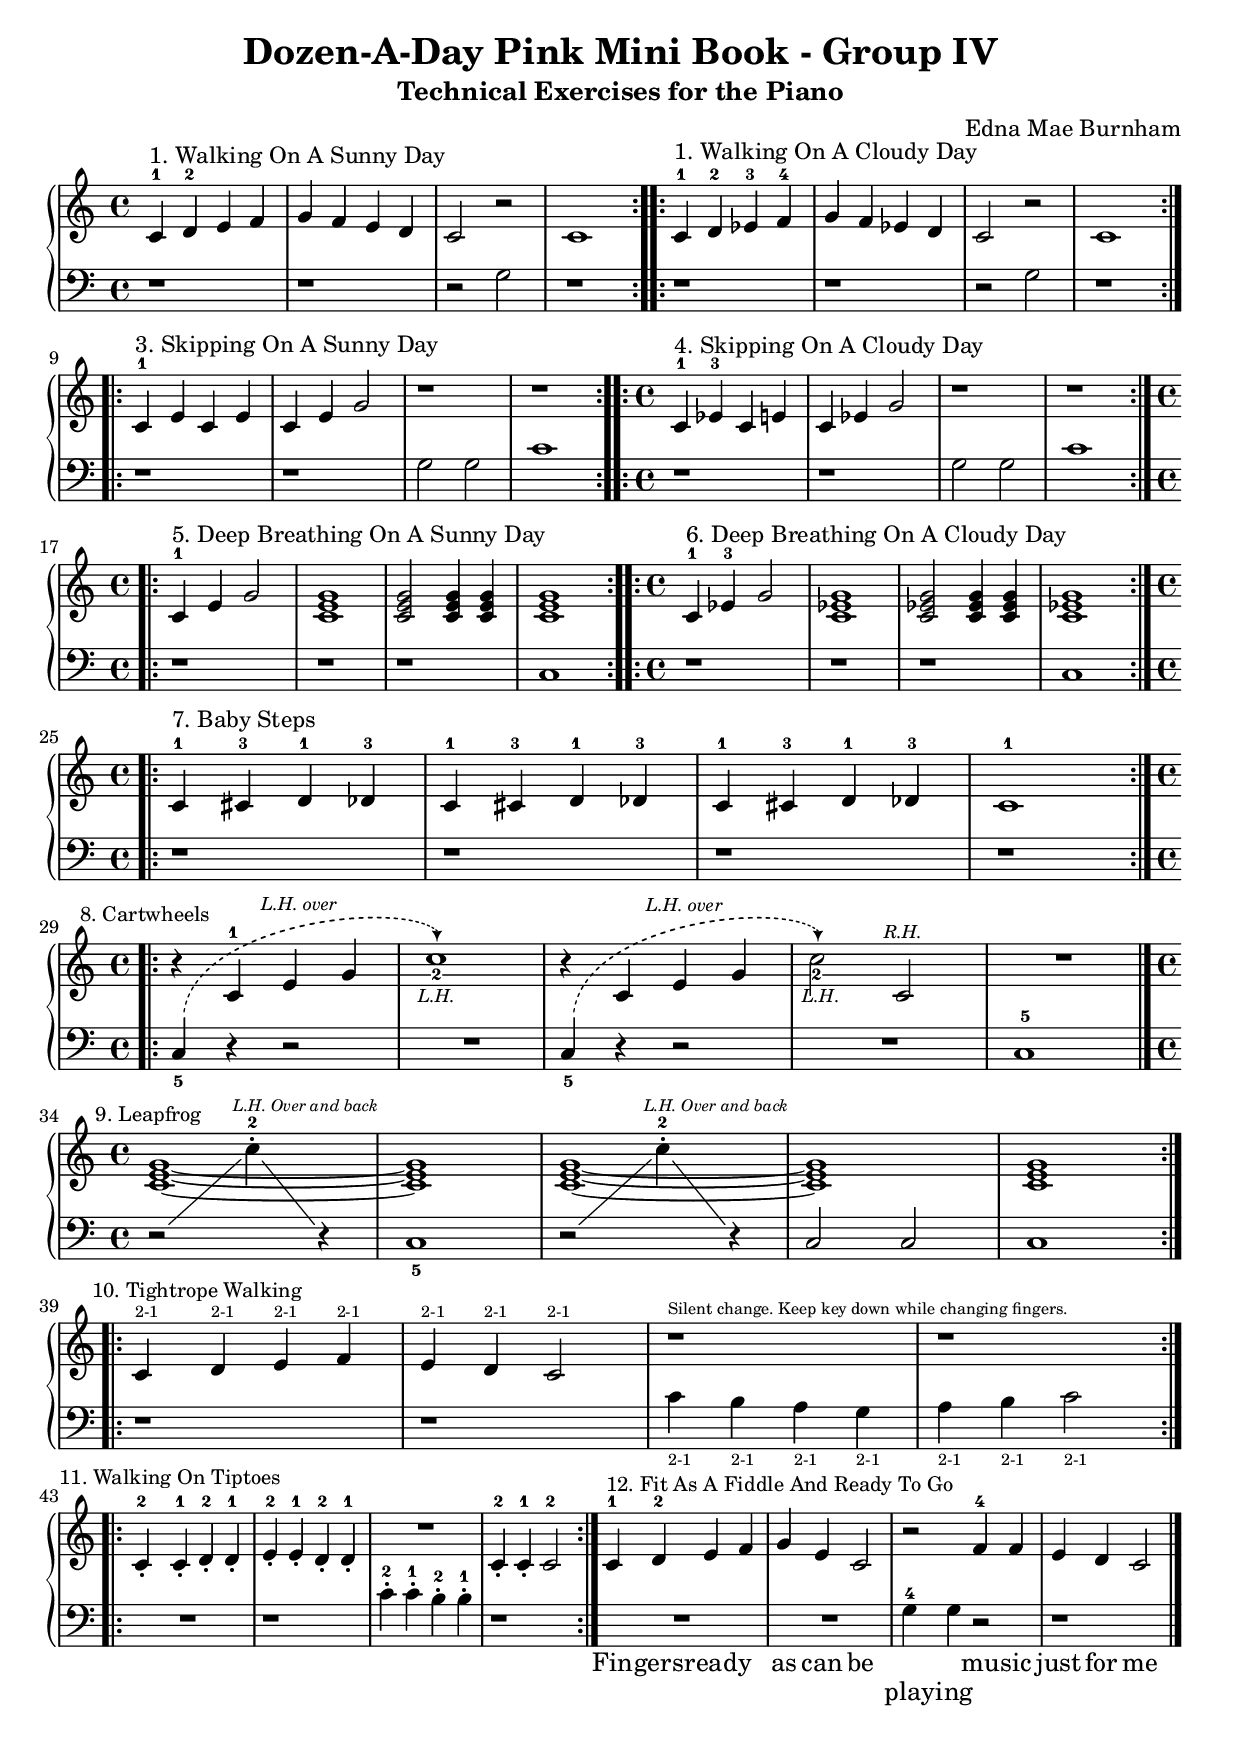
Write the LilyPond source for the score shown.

\version "2.22.1"
\include "articulate.ly"

\header {
  title = "Dozen-A-Day Pink Mini Book - Group IV"
  subtitle = "Technical Exercises for the Piano"
  composer = "Edna Mae Burnham"
}

\paper {
  #(set-paper-size "a4")
}

\layout {
  \context {
    \Voice
    \consists "Melody_engraver"
    \override Stem #'neutral-direction = #'()
  }
}

#(define right-arrow-and-lh-over-to-slur
   (grob-transformer 'stencil (lambda (grob orig)
     (let* ((cpts (ly:grob-property grob 'control-points))
            (middle-left-coord (cadr cpts))
            (middle-right-coord (caddr cpts))
            (right-coord (cadddr cpts))
            (raw-arrow (grob-interpret-markup grob (markup #:arrow-head Y DOWN #t)))
            (arr-ext (ly:stencil-extent raw-arrow Y))
            (arr-neg-height (- (car arr-ext) (cdr arr-ext)))
            (corrected-arrow (ly:stencil-translate-axis raw-arrow arr-neg-height Y))
            (arrow (ly:stencil-translate corrected-arrow right-coord))
            (lh-raw (grob-interpret-markup grob (markup #:fontsize -2 #:italic "L.H. over")))
            (lh-cent (ly:stencil-aligned-to (ly:stencil-aligned-to lh-raw X CENTER) Y DOWN))
            (middle-coord (cons (/ (+ (car middle-left-coord) (car middle-right-coord)) 2) (/ (+ (cdr middle-left-coord) (cdr middle-right-coord)) 2)))
            (lh (ly:stencil-translate lh-cent middle-coord)))
       (display middle-coord)
     (ly:stencil-add
       orig arrow lh)))))

global = {
  \key c \major
  \time 4/4
}


right = \relative c' {
    \global
    \repeat volta 2 {c4-1^"1. Walking On A Sunny Day" d4-2 e4 f4 | g4 f4 e4 d4 | c2 r2 | c1 }
    \repeat volta 2 {c4-1^"1. Walking On A Cloudy Day" d4-2 ees4-3 f4-4 | g4 f4 ees4 d4 | c2 r2 | c1 }

    \break
    \repeat volta 2 {c4-1^"3. Skipping On A Sunny Day" e4 c4 e4 | c4 e4 g2 | r1 | r1} 

    \repeat volta 2 {
      \time 4/4
      c,4-1^"4. Skipping On A Cloudy Day" ees4-3 c4 e4 | c4 ees4 g2 | r1 | r1
      } 

    \break
    \repeat volta 2 { 
      \time 4/4
      c,4-1^"5. Deep Breathing On A Sunny Day" e4 g2 | <c, e g> 1 | <c e g> 2 4 4 | <c e g> 1
    }

    \repeat volta 2 {
      \time 4/4
      %c4-1^"6. Deep Breathing On A Cloudy Day" d4-2 e4-3| f4-1 e4-3 d4-2 | c2.-1 |  c2. 
      c4-1^"6. Deep Breathing On A Cloudy Day" ees4-3 g2 | <c, ees g> 1 | <c ees g> 2 4 4 | <c ees g> 1
    }

    \break
    \time 4/4
    \repeat volta 2 { 
      c4-1^"7. Baby Steps" cis4-3 d4-1 des4-3 |  
      \repeat unfold 2 {
        c4-1 cis4-3 d4-1 des4-3       
      } |
      c1-1
      }

    %{This part was much improved with help from music.stackexchange 
    \repeat volta 2 { 
      \time 4/4
      r4^"8. Cartwheels" c4-1 e4 g4| 
      \once\voiceTwo
      R1  
      |  
      r4 c,4 e4 g4 | 
      \once\voiceTwo
      r2 
      c,2^"R.H." | R1 
    }
    %}

    \break
    \repeat volta 2 { 
      \time 4/4
      \mark \markup \small "8. Cartwheels"
       r4
       c4-1 e4 g4| 
      \change Staff = "left"
      R1  
      \change Staff = "right"
      |  
      r4 c,4 e4 g4 | 
      s2 c,2-\tweak parent-alignment-X #CENTER ^\markup\smaller\smaller\italic\center-align "R.H." | R1 \bar "|."
    }

    \break
    \repeat volta 2 { 
      \time 4/4
      \tieDown
      \mark \markup \small "9. Leapfrog"
      <c e g>~ | <c e g> | <c e g>~ | <c e g> | <c e g>
    }
    \break

    

    \repeat volta 2 {
      c4^\markup \teeny "2-1" \mark \markup \small "10. Tightrope Walking"
      d4^\markup \teeny "2-1" 
      e4^\markup \teeny "2-1" 
      f4^\markup \teeny "2-1" | 
      e4^\markup \teeny "2-1" 
      d4^\markup \teeny "2-1" 
      c2^\markup \teeny "2-1" | 
      r1^\markup \teeny "Silent change. Keep key down while changing fingers." | 
      r1
    }

    \break
    \repeat volta 2 {
      c4-.-2 \mark \markup \small "11. Walking On Tiptoes"
      c4-.-1 d4-.-2 d4-.-1 | e4-.-2 e4-.-1 d4-.-2 d4-.-1 | R1 | c4-.-2 c4-.-1 c2-2
    }

    {
      c4-1^\markup \small "12. Fit As A Fiddle And Ready To Go"
      d4-2 e4 f4 | g4 e4 c2 | r2 f4-4 f4 | e4 d4 c2 \bar "|."
    }
    \addlyrics {
      "Fin" -- "gers" -- "read" -- "y" "as" "can" "be"
      "mu" -- "sic"
      "just" "for" "me"
    }

  }

  left = \relative c' {
    \global
    %One
    \repeat volta 2 {r1| r1  | r2 g2| r1}

    %Two
    \repeat volta 2 {r1| r1  | r2 g2| r1}

    %Three
    \repeat volta 2 {r1 | r1 | g2 g2 | c1 }

    %Four
    \repeat volta 2 {r1 | r1 | g2 g2 | c1 }

    %Five
    \repeat volta 2 { 
      r1 | r1 | r1 | c,1
    }

    %Six
    \repeat volta 2 { 
      r1 | r1 | r1 | c1
    }

    %Seven
    \repeat volta 2 { 
      r1 | r1 | r1 | r1
    }

    %{Eight
    % This attempt was much improved by an answer on music.stackexchange.com
    \repeat volta 2 { 
      \stemUp
      \override VoiceFollower #'style  = #'dashed-line
      \showStaffSwitch
      c4_5 r4 r2 
      \change Staff = "right"
      c''1^2
      \hideStaffSwitch
      \change Staff = "left"
      |  
      c,,4_5 r4 r2 
      \showStaffSwitch
      \change Staff = "right"
      \stemDown
      c''2_2_"L.H."
      \hideStaffSwitch
      \change Staff = "left"
      r2 
      c,,1-5
    }
  %}
    %Eight
    \repeat volta 2 { 
      \clef bass
      \phrasingSlurDashed
      \override PhrasingSlur.thickness = #0.6
      \override PhrasingSlur.stencil = #right-arrow-and-lh-over-to-slur
      \shape #'((-0.4 . 3) (-1 . 9) (0 . 4) (0.3 . 1.7)) PhrasingSlur
      c4_5^\( r4 r2 
      \change Staff = "right"
      c''1-\tweak Y-offset -1.5 -\tweak whiteout 1 _2\)-\tweak parent-alignment-X #CENTER _\markup\smaller\smaller\italic\center-align "L.H."
      \change Staff = "left"
      |  
      \shape #'((-0.4 . 3) (-1 . 9) (0 . 4) (0.3 . 1.7)) PhrasingSlur
      c,,4_5\( r4 r2 
      <<
        { \change Staff = "right"
          c''2\)-\tweak Y-offset -1.5 -\tweak whiteout 1 _2-\tweak parent-alignment-X #0.6 _\markup\smaller\smaller\italic\center-align "L.H."
          \change Staff = "left"
        }
        \new Voice R1
      >>
      c,,1-5
    }

    \repeat volta 2 { 
      r2
      \showStaffSwitch
      \change Staff="right"
      c''4-.^2 \mark \markup \teeny \italic "L.H. Over and back" 
      \change Staff="left"
      r4
      | 
      c,,1_5
      | 
      r2 
      \showStaffSwitch
      \change Staff="right"
      c''4-.^2 \mark \markup \teeny \italic "L.H. Over and back" 
      \change Staff="left"
      r4
      |c,,2 c2| c1
    }

    %Ten
    \repeat volta 2 {
      r1
       | r1 | 
      c'4_\markup \teeny "2-1"
      b4_\markup \teeny "2-1"
      a4_\markup \teeny "2-1"  
      g4_\markup \teeny "2-1" | 
      a4_\markup \teeny "2-1" 
      b4_\markup \teeny "2-1" 
      c2_\markup \teeny "2-1" 
    }

    %Eleven
    \repeat volta 2{
      R1 | r1 | c4-.-2 c4-.-1 b4-.-2 b4-.-1 | r1
    }

    %Twelve
    {
      R1 | R1 | g4-4 g4 r2  | r1
    }
    \addlyrics {
      "play" -- "ing"
    }
  }


%{ REPEATS IN MIDI
To get repeats to display in proper notation in the PDF,
but to also unfold in the MIDI,
you will actually need to make two score blocks.
One score block with a \layout{}, and one with a \midi{}.
Put the \unfoldRepeats command in the midi score block.
(see 3.5.6 Using repeats with MIDI)
https://lilypond.org/doc/v2.20/Documentation/notation/using-repeats-with-midi
  %}

  %%THE MUSIC
  theMusic = {
    \new PianoStaff \with {
      instrumentName = ""
    } <<
      \new Staff = "right" \with {
        midiInstrument = "acoustic grand"
      } \right
      \new Staff = "left" \with {
        midiInstrument = "acoustic grand"
      } { \clef bass \left }
    >>
  }

  %%PDF SCORE
  \score {
    \theMusic
    \layout {
      ragged-left = ##t
      indent = 0\cm
    }
  }


  %%MIDI SCORE
  \score {
    \unfoldRepeats 
    { 
      \theMusic
    }
    \midi {
      \tempo 4=70
    }
  }
